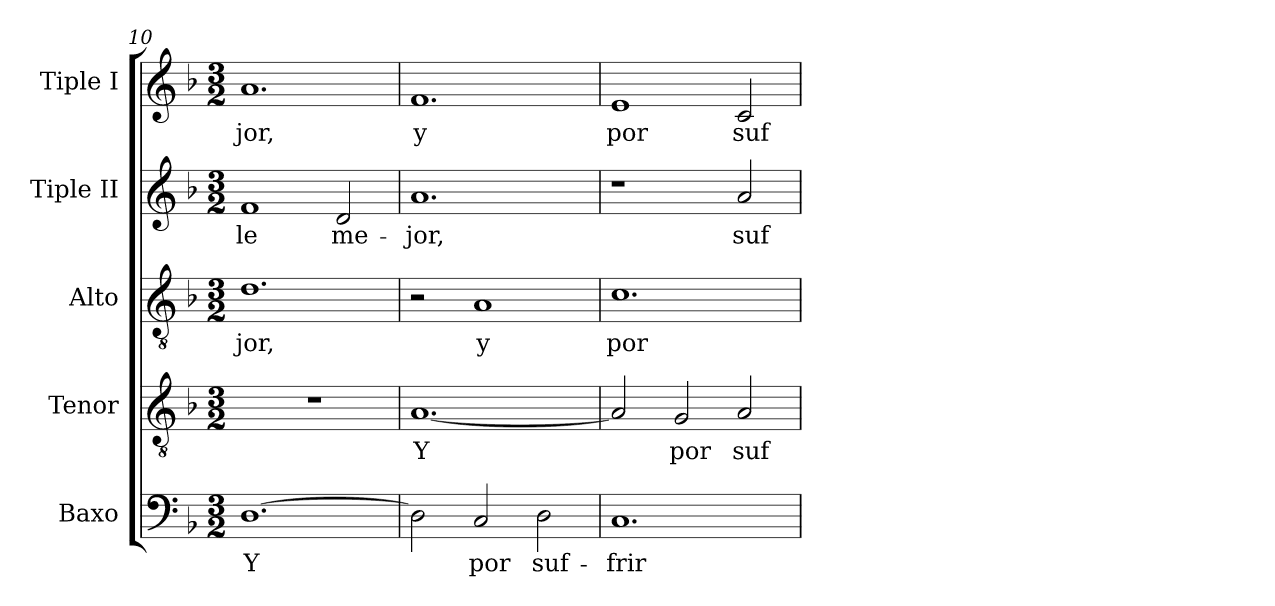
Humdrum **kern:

**kern	**text	**kern	**text	**kern	**text	**kern	**text	**kern	**text
*part5	*part5	*part4	*part4	*part3	*part3	*part2	*part2	*part1	*part1
*staff5	*staff5	*staff4	*staff4	*staff3	*staff3	*staff2	*staff2	*staff1	*staff1
*I"Baxo	*	*I"Tenor	*	*I"Alto	*	*I"Tiple II	*	*I"Tiple I	*
*I'B.	*	*I'T.	*	*I'A.	*	*I'II.	*	*I'I.	*
*clefF4	*	*clefGv2	*	*clefGv2	*	*clefG2	*	*clefG2	*
*	*	*ITrd7c12	*	*ITrd7c12	*	*	*	*	*
*k[b-]	*	*k[b-]	*	*k[b-]	*	*k[b-]	*	*k[b-]	*
*F:	*	*F:	*	*F:	*	*F:	*	*F:	*
*M3/2	*	*M3/2	*	*M3/2	*	*M3/2	*	*M3/2	*
=10	=10	=10	=10	=10	=10	=10	=10	=10	=10
!	!LO:LY:b	!LO:N:vis=1	!	!	!LO:LY:b	!	!LO:LY:b	!	!LO:LY:b
[>1.D	-Y	1.r	.	1.D	jor,	1f	-le	1.a	jor,
!	!	!	!	!	!	!	!LO:LY:b	!	!
.	.	.	.	.	.	2d/	me-	.	.
=11	=11	=11	=11	=11	=11	=11	=11	=11	=11
!	!	!	!LO:LY:b	!	!	!	!LO:LY:b	!	!LO:LY:b
2D\]	.	[<1.AA	-Y	2r	.	1.a	jor,	1.f	-y
!	!LO:LY:b	!	!	!	!LO:LY:b	!	!	!	!
2C/	por	.	.	1AA	-y	.	.	.	.
!	!LO:LY:b	!	!	!	!	!	!	!	!
2D\	-suf-	.	.	.	.	.	.	.	.
=12	=12	=12	=12	=12	=12	=12	=12	=12	=12
!	!LO:LY:b	!	!	!	!LO:LY:b	!	!	!	!LO:LY:b
1.C	frir-	2AA/]	.	1.C	por	1r	.	1e	por
!	!	!	!LO:LY:b	!	!	!	!	!	!
.	.	2GG/	por	.	.	.	.	.	.
!	!	!	!LO:LY:b	!	!	!	!LO:LY:b	!	!LO:LY:b
.	.	2AA/	-suf-	.	.	2a/	-suf-	2c/	-suf-
=	=	=	=	=	=	=	=	=	=
*-	*-	*-	*-	*-	*-	*-	*-	*-	*-
